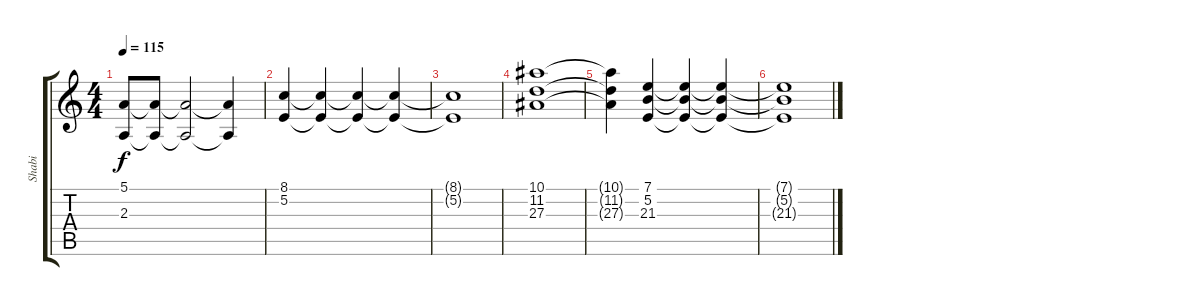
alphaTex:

\track ("Shabi" "Shabi") {instrument stringensemble1}
\staff {score tabs}
\tuning (E4 B3 G3 D3 A2 E2) {hide}
\ts (4 4)
\tempo 115
\clef g2
\ks c
(5.1 2.3).8{dy f} (5.1{t} 2.3{t}).8 (5.1{t} 2.3{t}).2 (5.1{t} 2.3{t}).4 |
(8.1 5.2).4 (8.1{t} 5.2{t}).4 (8.1{t} 5.2{t}).4 (8.1{t} 5.2{t}).4 |
(8.1{t} 5.2{t}).1 |
(10.1 11.2 27.3).1 |
(10.1{t} 11.2{t} 27.3{t}).4 (7.1 5.2 21.3).4 (7.1{t} 5.2{t} 21.3{t}).4 (7.1{t} 5.2{t} 21.3{t}).4 |
(7.1{t} 5.2{t} 21.3{t}).1
